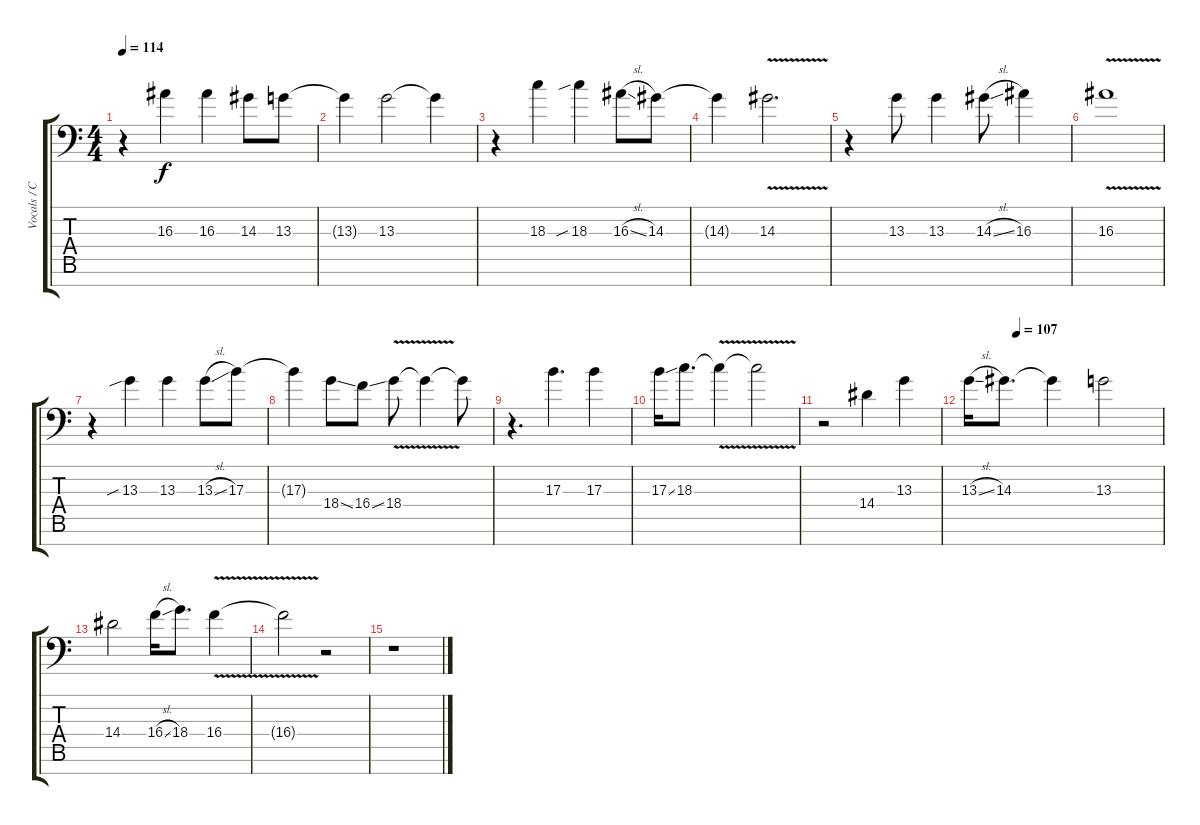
\track ("Vocals / Christine Rhoades" "Vocals / C") {instrument choiraahs}
\staff {score tabs}
\tuning (Eb4 Bb3 Gb3 Db3 Ab2 Eb2 Bb1) {hide}
\ts (4 4)
\tempo 114
\clef f4
\ks c
r.4{dy f} 16.3.4 16.3.4 14.3.8 13.3.8 |
13.3{t}.4 13.3.2 13.3{t}.4 |
r.4 18.3.4 18.3{sib}.4 16.3{sl}.8 14.3.8 |
14.3{t}.4 14.3{v}.2{d} |
r.4 13.3.8 13.3.4 14.3{sl}.8 16.3.4 |
16.3{v}.1 |
r.4 13.3{sib}.4 13.3.4 13.3{sl}.8 17.3.8 |
17.3{t}.4 18.4{ss}.8 16.4{ss}.8 18.4{v}.8 18.4{t}.4 18.4{t}.8 |
r.4{d} 17.3.4{d} 17.3.4 |
17.3{ss}.16 18.3.8{d} 18.3{v t}.4 18.3{v t}.2 |
r.2 14.4.4 13.3.4 |
\tempo (107 0.25)
13.3{sl}.16 14.3.8{d} 14.3{t}.4 13.3.2 |
14.4.2 16.4{sl}.16 18.4.8{d} 16.4{v}.4 |
16.4{t}.2 r.2 |
r.1
